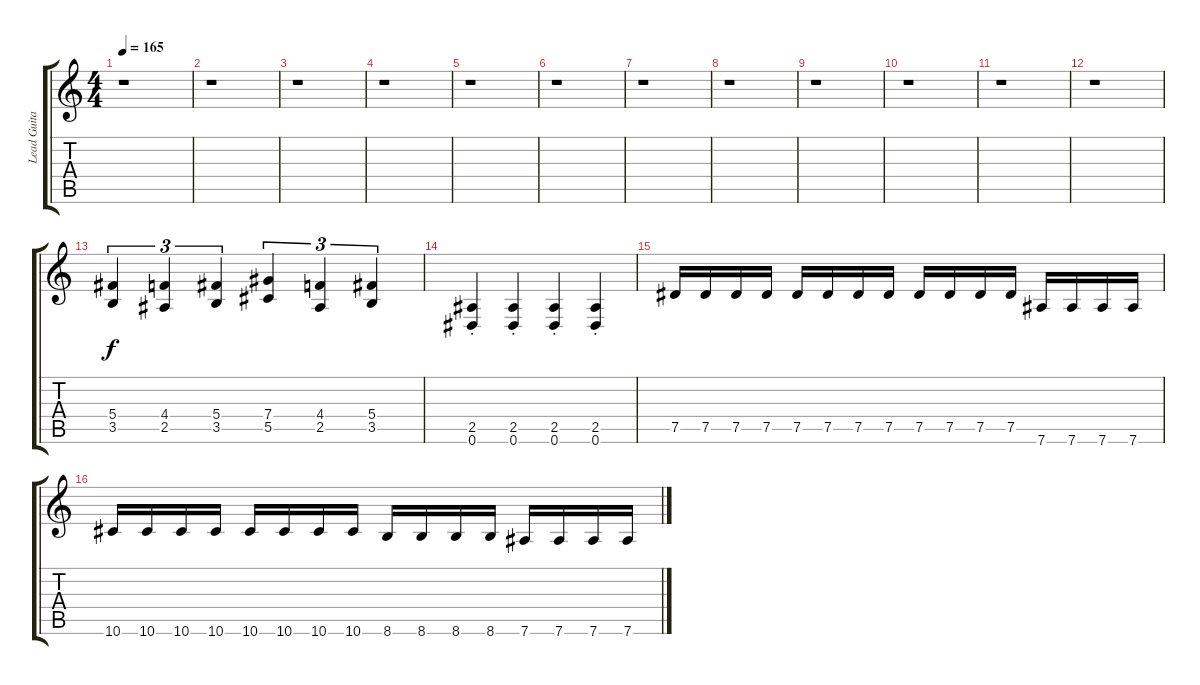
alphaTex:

\track ("Lead Guitar (Overdrive)" "Lead Guita") {instrument overdrivenguitar}
\staff {score tabs}
\tuning (Eb4 Bb3 Gb3 Db3 Ab2 Eb2) {hide}
\ts (4 4)
\tempo 165
\clef g2
\ks c
r.1{dy f} |
r.1 |
r.1 |
r.1 |
r.1 |
r.1 |
r.1 |
r.1 |
r.1 |
r.1 |
r.1 |
r.1 |
(5.4 3.5).4{tu (3 2)} (4.4 2.5).4{tu (3 2)} (5.4 3.5).4{tu (3 2)} (7.4 5.5).4{tu (3 2)} (4.4 2.5).4{tu (3 2)} (5.4 3.5).4{tu (3 2)} |
(2.5{st} 0.6{st}).4 (2.5{st} 0.6{st}).4 (2.5{st} 0.6{st}).4 (2.5{st} 0.6{st}).4 |
7.5.16 7.5.16 7.5.16 7.5.16 7.5.16 7.5.16 7.5.16 7.5.16 7.5.16 7.5.16 7.5.16 7.5.16 7.6.16 7.6.16 7.6.16 7.6.16 |
10.6.16 10.6.16 10.6.16 10.6.16 10.6.16 10.6.16 10.6.16 10.6.16 8.6.16 8.6.16 8.6.16 8.6.16 7.6.16 7.6.16 7.6.16 7.6.16
